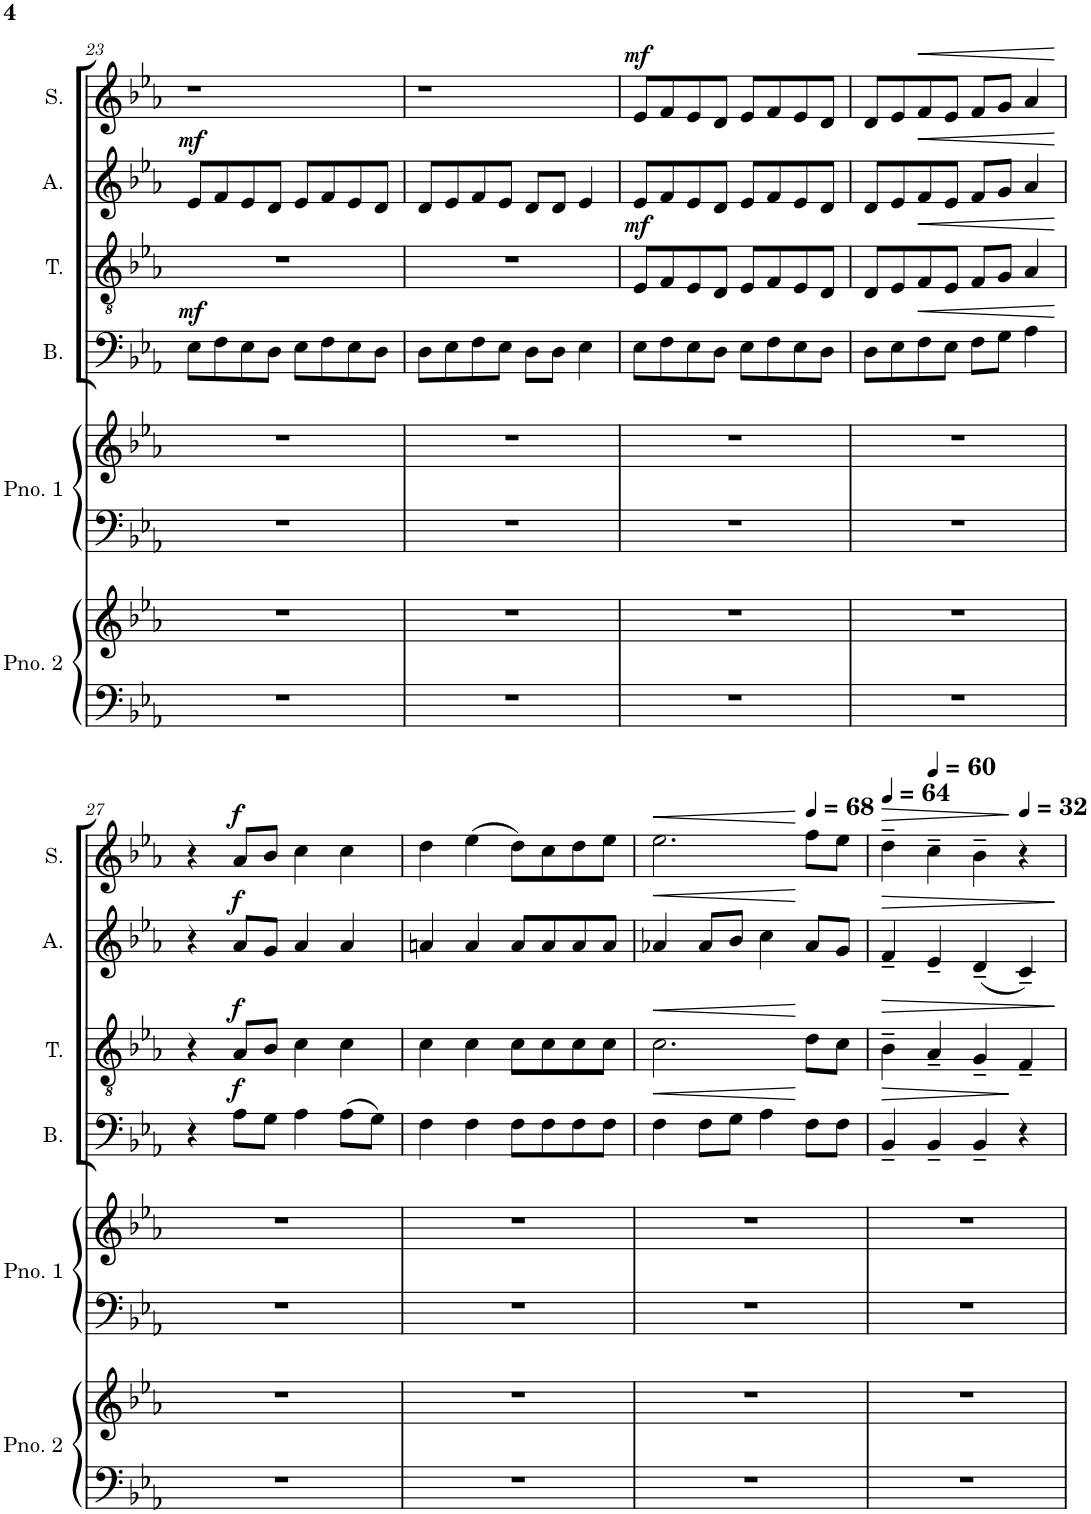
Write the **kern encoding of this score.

**kern	**kern	**kern	**kern	**kern	**dynam	**kern	**dynam	**kern	**dynam	**kern	**dynam
*part6	*part6	*part5	*part5	*part4	*part4	*part3	*part3	*part2	*part2	*part1	*part1
*staff8	*staff7	*staff6	*staff5	*staff4	*staff4	*staff3	*staff3	*staff2	*staff2	*staff1	*staff1
*I"Piano 2	*	*I"Piano 1	*	*I"Bass	*	*I"Tenor	*	*I"Alto	*	*I"Soprano	*
*I'Pno. 2	*	*I'Pno. 1	*	*I'B.	*	*I'T.	*	*I'A.	*	*I'S.	*
!!LO:PB:g=z
*clefF4	*clefG2	*clefF4	*clefG2	*clefF4	*	*clefGv2	*	*clefG2	*	*clefG2	*
*k[b-e-a-]	*k[b-e-a-]	*k[b-e-a-]	*k[b-e-a-]	*k[b-e-a-]	*	*k[b-e-a-]	*	*k[b-e-a-]	*	*k[b-e-a-]	*
*M4/4	*M4/4	*M4/4	*M4/4	*M4/4	*	*M4/4	*	*M4/4	*	*M4/4	*
=23	=23	=23	=23	=23	=23	=23	=23	=23	=23	=23	=23
!	!	!	!	!	!LO:DY:a	!	!	!	!LO:DY:a	!	!
1r	1r	1r	1r	8E-\L	mf	1r	.	8e-/L	mf	1r	.
.	.	.	.	8F\	.	.	.	8f/	.	.	.
.	.	.	.	8E-\	.	.	.	8e-/	.	.	.
.	.	.	.	8D\J	.	.	.	8d/J	.	.	.
.	.	.	.	8E-\L	.	.	.	8e-/L	.	.	.
.	.	.	.	8F\	.	.	.	8f/	.	.	.
.	.	.	.	8E-\	.	.	.	8e-/	.	.	.
.	.	.	.	8D\J	.	.	.	8d/J	.	.	.
=24	=24	=24	=24	=24	=24	=24	=24	=24	=24	=24	=24
1r	1r	1r	1r	8D\L	.	1r	.	8d/L	.	1r	.
.	.	.	.	8E-\	.	.	.	8e-/	.	.	.
.	.	.	.	8F\	.	.	.	8f/	.	.	.
.	.	.	.	8E-\J	.	.	.	8e-/J	.	.	.
.	.	.	.	8D\L	.	.	.	8d/L	.	.	.
.	.	.	.	8D\J	.	.	.	8d/J	.	.	.
.	.	.	.	4E-\	.	.	.	4e-/	.	.	.
=25	=25	=25	=25	=25	=25	=25	=25	=25	=25	=25	=25
!	!	!	!	!	!	!	!LO:DY:a	!	!	!	!LO:DY:a
1r	1r	1r	1r	8E-\L	.	8E-/L	mf	8e-/L	.	8e-/L	mf
.	.	.	.	8F\	.	8F/	.	8f/	.	8f/	.
.	.	.	.	8E-\	.	8E-/	.	8e-/	.	8e-/	.
.	.	.	.	8D\J	.	8D/J	.	8d/J	.	8d/J	.
.	.	.	.	8E-\L	.	8E-/L	.	8e-/L	.	8e-/L	.
.	.	.	.	8F\	.	8F/	.	8f/	.	8f/	.
.	.	.	.	8E-\	.	8E-/	.	8e-/	.	8e-/	.
.	.	.	.	8D\J	.	8D/J	.	8d/J	.	8d/J	.
=26	=26	=26	=26	=26	=26	=26	=26	=26	=26	=26	=26
1r	1r	1r	1r	8D\L	.	8D/L	.	8d/L	.	8d/L	.
.	.	.	.	8E-\	.	8E-/	.	8e-/	.	8e-/	.
!	!	!	!	!	!LO:HP:b	!	!LO:HP:b	!	!LO:HP:b	!	!LO:HP:b
.	.	.	.	8F\	<	8F/	<	8f/	<	8f/	<
.	.	.	.	8E-\J	.	8E-/J	.	8e-/J	.	8e-/J	.
.	.	.	.	8F\L	.	8F/L	.	8f/L	.	8f/L	.
.	.	.	.	8G\J	.	8G/J	.	8g/J	.	8g/J	.
.	.	.	.	4A-\	.	4A-/	.	4a-/	.	4a-/	.
.	.	.	.	.	[	.	[	.	[	.	[
!!LO:LB:g=z
=27	=27	=27	=27	=27	=27	=27	=27	=27	=27	=27	=27
1r	1r	1r	1r	4r	.	4r	.	4r	.	4r	.
!	!	!	!	!	!LO:DY:a	!	!LO:DY:a	!	!LO:DY:a	!	!LO:DY:a
.	.	.	.	8A-\L	f	8A-/L	f	8a-/L	f	8a-/L	f
.	.	.	.	8G\J	.	8B-/J	.	8g/J	.	8b-/J	.
.	.	.	.	4A-\	.	4c\	.	4a-/	.	4cc\	.
.	.	.	.	(8A-\L	.	4c\	.	4a-/	.	4cc\	.
.	.	.	.	8G\J)	.	.	.	.	.	.	.
=28	=28	=28	=28	=28	=28	=28	=28	=28	=28	=28	=28
1r	1r	1r	1r	4F\	.	4c\	.	4an/	.	4dd\	.
.	.	.	.	4F\	.	4c\	.	4a/	.	(4ee-\	.
.	.	.	.	8F\L	.	8c\L	.	8a/L	.	8dd\L)	.
.	.	.	.	8F\	.	8c\	.	8a/	.	8cc\	.
.	.	.	.	8F\	.	8c\	.	8a/	.	8dd\	.
.	.	.	.	8F\J	.	8c\J	.	8a/J	.	8ee-\J	.
=29	=29	=29	=29	=29	=29	=29	=29	=29	=29	=29	=29
!	!	!	!	!	!LO:HP:b	!	!LO:HP:b	!	!LO:HP:b	!	!LO:HP:b
1r	1r	1r	1r	4F\	<	2.c\	<	4a-X/	<	2.ee-\	<
.	.	.	.	8F\L	.	.	.	8a-/L	.	.	.
.	.	.	.	8G\J	.	.	.	8b-/J	.	.	.
.	.	.	.	4A-\	.	.	.	4cc\	.	.	.
*	*	*	*	*	*	*	*	*	*	*MM68	*
.	.	.	.	8F\L	[	8d\L	[	8a-/L	[	8ff\L	[
.	.	.	.	8F\J	.	8c\J	.	8g/J	.	8ee-\J	.
=30	=30	=30	=30	=30	=30	=30	=30	=30	=30	=30	=30
*	*	*	*	*	*	*	*	*	*	*MM64	*
!	!	!	!	!	!LO:HP:b	!	!LO:HP:b	!	!LO:HP:b	!	!LO:HP:b
1r	1r	1r	1r	4BB-~/	>	4B-~\	>	4f~/	>	4dd~\	>
*	*	*	*	*	*	*	*	*	*	*MM60	*
.	.	.	.	4BB-~/	.	4A-~/	.	4e-~/	.	4cc~\	.
.	.	.	.	4BB-~/	.	4G~/	.	(4d~/	.	4b-~\	.
*	*	*	*	*	*	*	*	*	*	*MM32	*
.	.	.	.	4r	]	4F~/	.	4c~/)	.	4r	]
.	.	.	.	.	.	.	]	.	]	.	.
=	=	=	=	=	=	=	=	=	=	=	=
*-	*-	*-	*-	*-	*-	*-	*-	*-	*-	*-	*-
